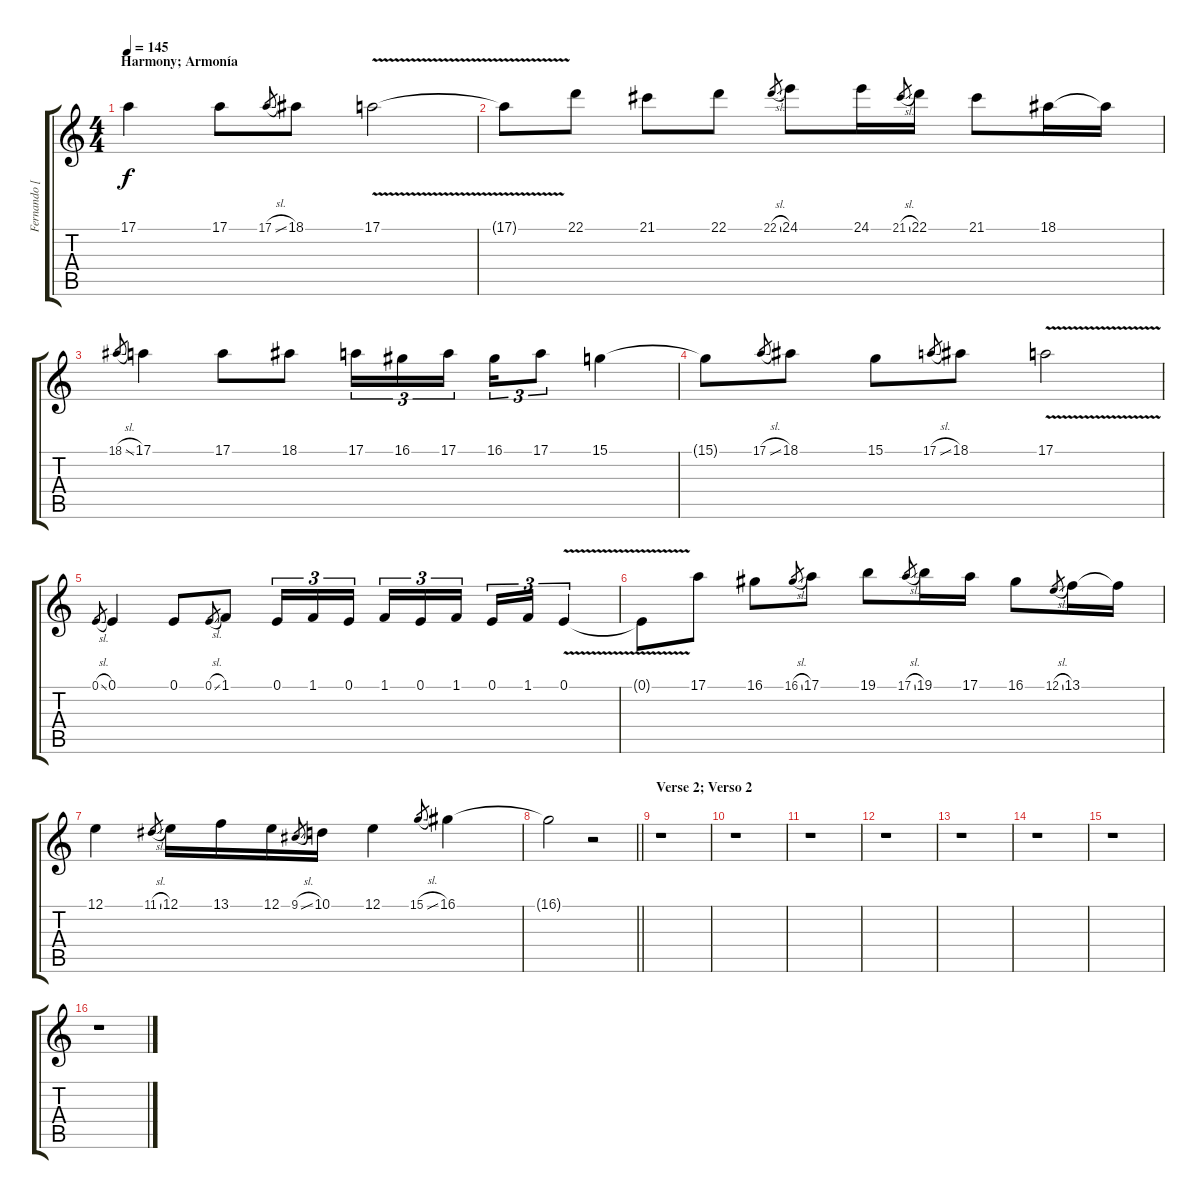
\track ("Fernando [Flauta]" "Fernando [") {instrument flute}
\staff {score tabs}
\tuning (E4 B3 G3 D3 A2 E2) {hide}
\ts (4 4)
\section ("" "Harmony; Armonía")
\tempo 145
\clef g2
\ks c
17.1.4{dy f volume 10} 17.1.8 17.1{sl}.8{gr} 18.1.8 17.1{v}.2 |
17.1{t}.8 22.1.8 21.1.8 22.1.8 22.1{sl}.8{gr} 24.1.8 24.1.16 21.1{sl}.8{gr} 22.1.16 21.1.8 18.1.16 18.1{t}.16 |
18.1{sl}.8{gr} 17.1.4 17.1.8 18.1.8 17.1.16{tu (3 2)} 16.1.16{tu (3 2)} 17.1.16{tu (3 2) beam splitsecondary} 16.1.16{tu (3 2)} 17.1.8{tu (3 2)} 15.1.4 |
15.1{t}.8 17.1{sl}.8{gr} 18.1.8 15.1.8 17.1{sl}.8{gr} 18.1.8 17.1{v}.2 |
0.1{sl}.8{gr} 0.1.4{volume 13} 0.1.8 0.1{sl}.8{gr} 1.1.8 0.1.16{tu (3 2)} 1.1.16{tu (3 2)} 0.1.16{tu (3 2) beam splitsecondary} 1.1.16{tu (3 2)} 0.1.16{tu (3 2)} 1.1.16{tu (3 2)} 0.1.16{tu (3 2)} 1.1.16{tu (3 2)} 0.1{v}.4{tu (3 2)} |
0.1{t}.8 17.1.8 16.1.8 16.1{sl}.8{gr} 17.1.8 19.1.8 17.1{sl}.8{gr} 19.1.16 17.1.16 16.1.8 12.1{sl}.8{gr} 13.1.16 13.1{t}.16 |
12.1.4 11.1{sl}.8{gr} 12.1.16 13.1.16 12.1.16 9.1{sl}.8{gr} 10.1.16 12.1.4 15.1{sl}.8{gr} 16.1.4 |
\barLineRight lightlight
16.1{t}.2 r.2 |
\section ("" "Verse 2; Verso 2")
r.1 |
r.1 |
r.1 |
r.1 |
r.1 |
r.1 |
r.1 |
r.1
